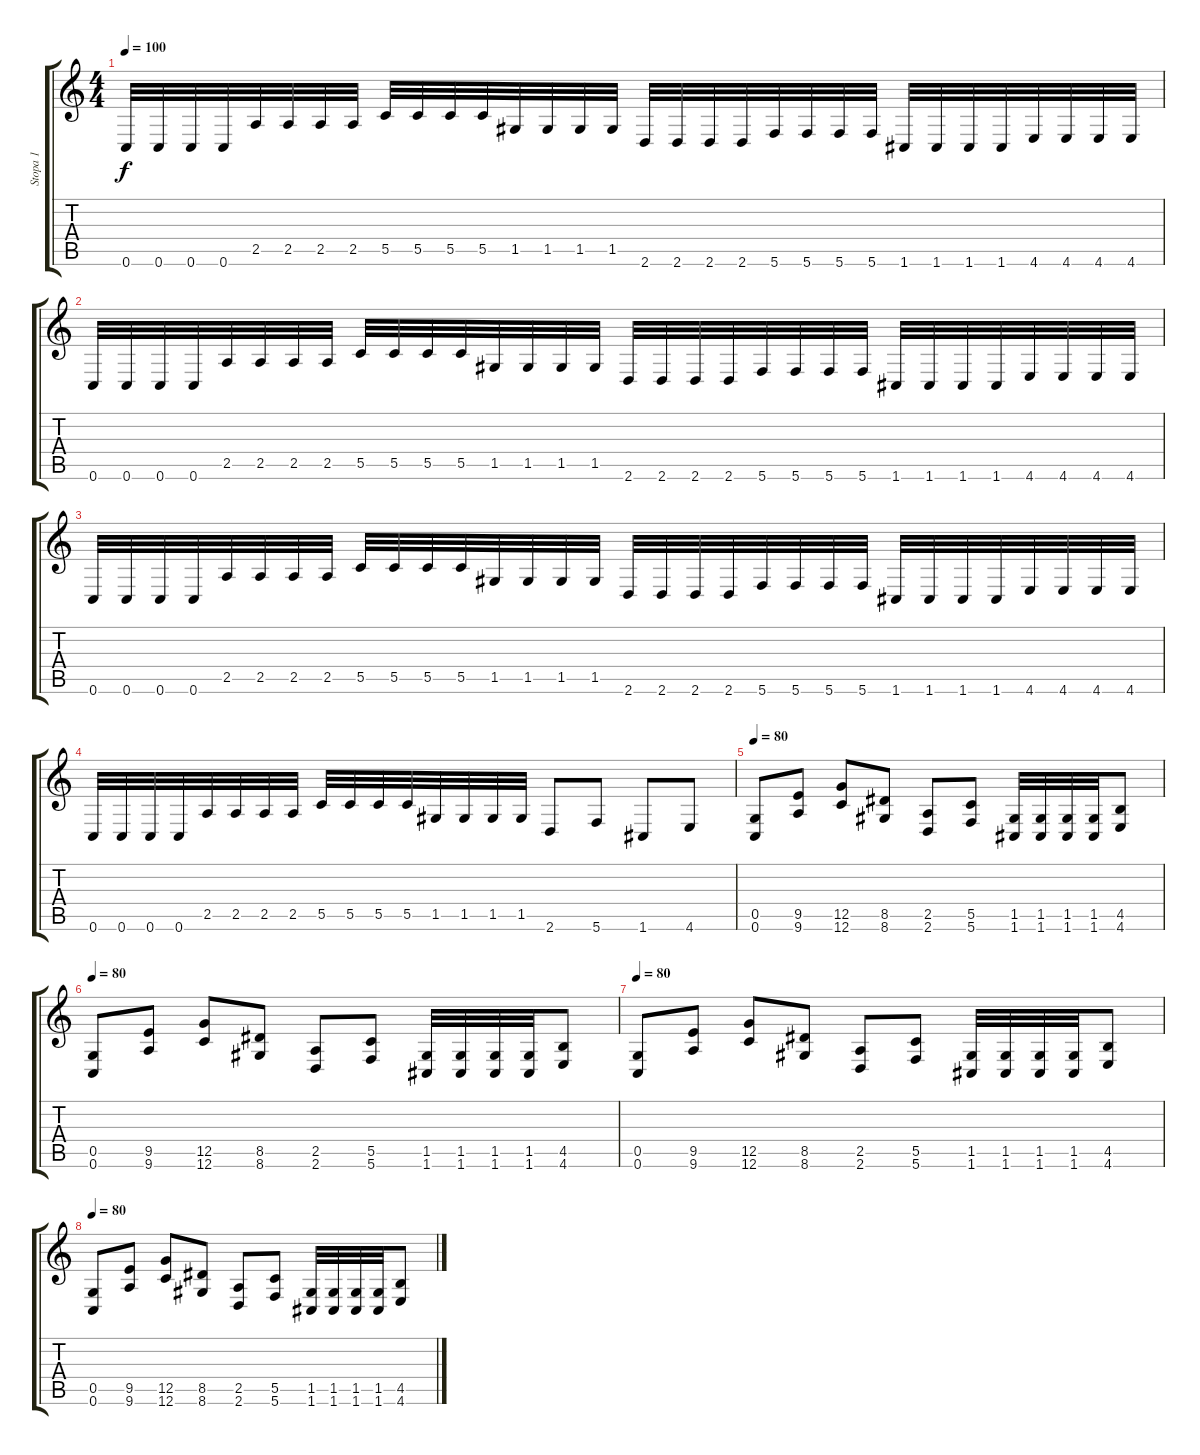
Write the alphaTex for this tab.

\track ("Stopa 1" "Stopa 1") {instrument distortionguitar}
\staff {score tabs}
\tuning (D4 A3 F3 C3 G2 C2) {hide}
\ts (4 4)
\tempo 100
\clef g2
\ks c
0.6.32{dy f} 0.6.32 0.6.32 0.6.32 2.5.32 2.5.32 2.5.32 2.5.32 5.5.32 5.5.32 5.5.32 5.5.32 1.5.32 1.5.32 1.5.32 1.5.32 2.6.32 2.6.32 2.6.32 2.6.32 5.6.32 5.6.32 5.6.32 5.6.32 1.6.32 1.6.32 1.6.32 1.6.32 4.6.32 4.6.32 4.6.32 4.6.32 |
0.6.32 0.6.32 0.6.32 0.6.32 2.5.32 2.5.32 2.5.32 2.5.32 5.5.32 5.5.32 5.5.32 5.5.32 1.5.32 1.5.32 1.5.32 1.5.32 2.6.32 2.6.32 2.6.32 2.6.32 5.6.32 5.6.32 5.6.32 5.6.32 1.6.32 1.6.32 1.6.32 1.6.32 4.6.32 4.6.32 4.6.32 4.6.32 |
0.6.32 0.6.32 0.6.32 0.6.32 2.5.32 2.5.32 2.5.32 2.5.32 5.5.32 5.5.32 5.5.32 5.5.32 1.5.32 1.5.32 1.5.32 1.5.32 2.6.32 2.6.32 2.6.32 2.6.32 5.6.32 5.6.32 5.6.32 5.6.32 1.6.32 1.6.32 1.6.32 1.6.32 4.6.32 4.6.32 4.6.32 4.6.32 |
0.6.32 0.6.32 0.6.32 0.6.32 2.5.32 2.5.32 2.5.32 2.5.32 5.5.32 5.5.32 5.5.32 5.5.32 1.5.32 1.5.32 1.5.32 1.5.32 2.6.8 5.6.8 1.6.8 4.6.8 |
\tempo 80
(0.5 0.6).8 (9.5 9.6).8 (12.5 12.6).8 (8.5 8.6).8 (2.5 2.6).8 (5.5 5.6).8 (1.5 1.6).32 (1.5 1.6).32 (1.5 1.6).32 (1.5 1.6).32 (4.5 4.6).8 |
\tempo 80
(0.5 0.6).8 (9.5 9.6).8 (12.5 12.6).8 (8.5 8.6).8 (2.5 2.6).8 (5.5 5.6).8 (1.5 1.6).32 (1.5 1.6).32 (1.5 1.6).32 (1.5 1.6).32 (4.5 4.6).8 |
\tempo 80
(0.5 0.6).8 (9.5 9.6).8 (12.5 12.6).8 (8.5 8.6).8 (2.5 2.6).8 (5.5 5.6).8 (1.5 1.6).32 (1.5 1.6).32 (1.5 1.6).32 (1.5 1.6).32 (4.5 4.6).8 |
\tempo 80
(0.5 0.6).8 (9.5 9.6).8 (12.5 12.6).8 (8.5 8.6).8 (2.5 2.6).8 (5.5 5.6).8 (1.5 1.6).32 (1.5 1.6).32 (1.5 1.6).32 (1.5 1.6).32 (4.5 4.6).8
